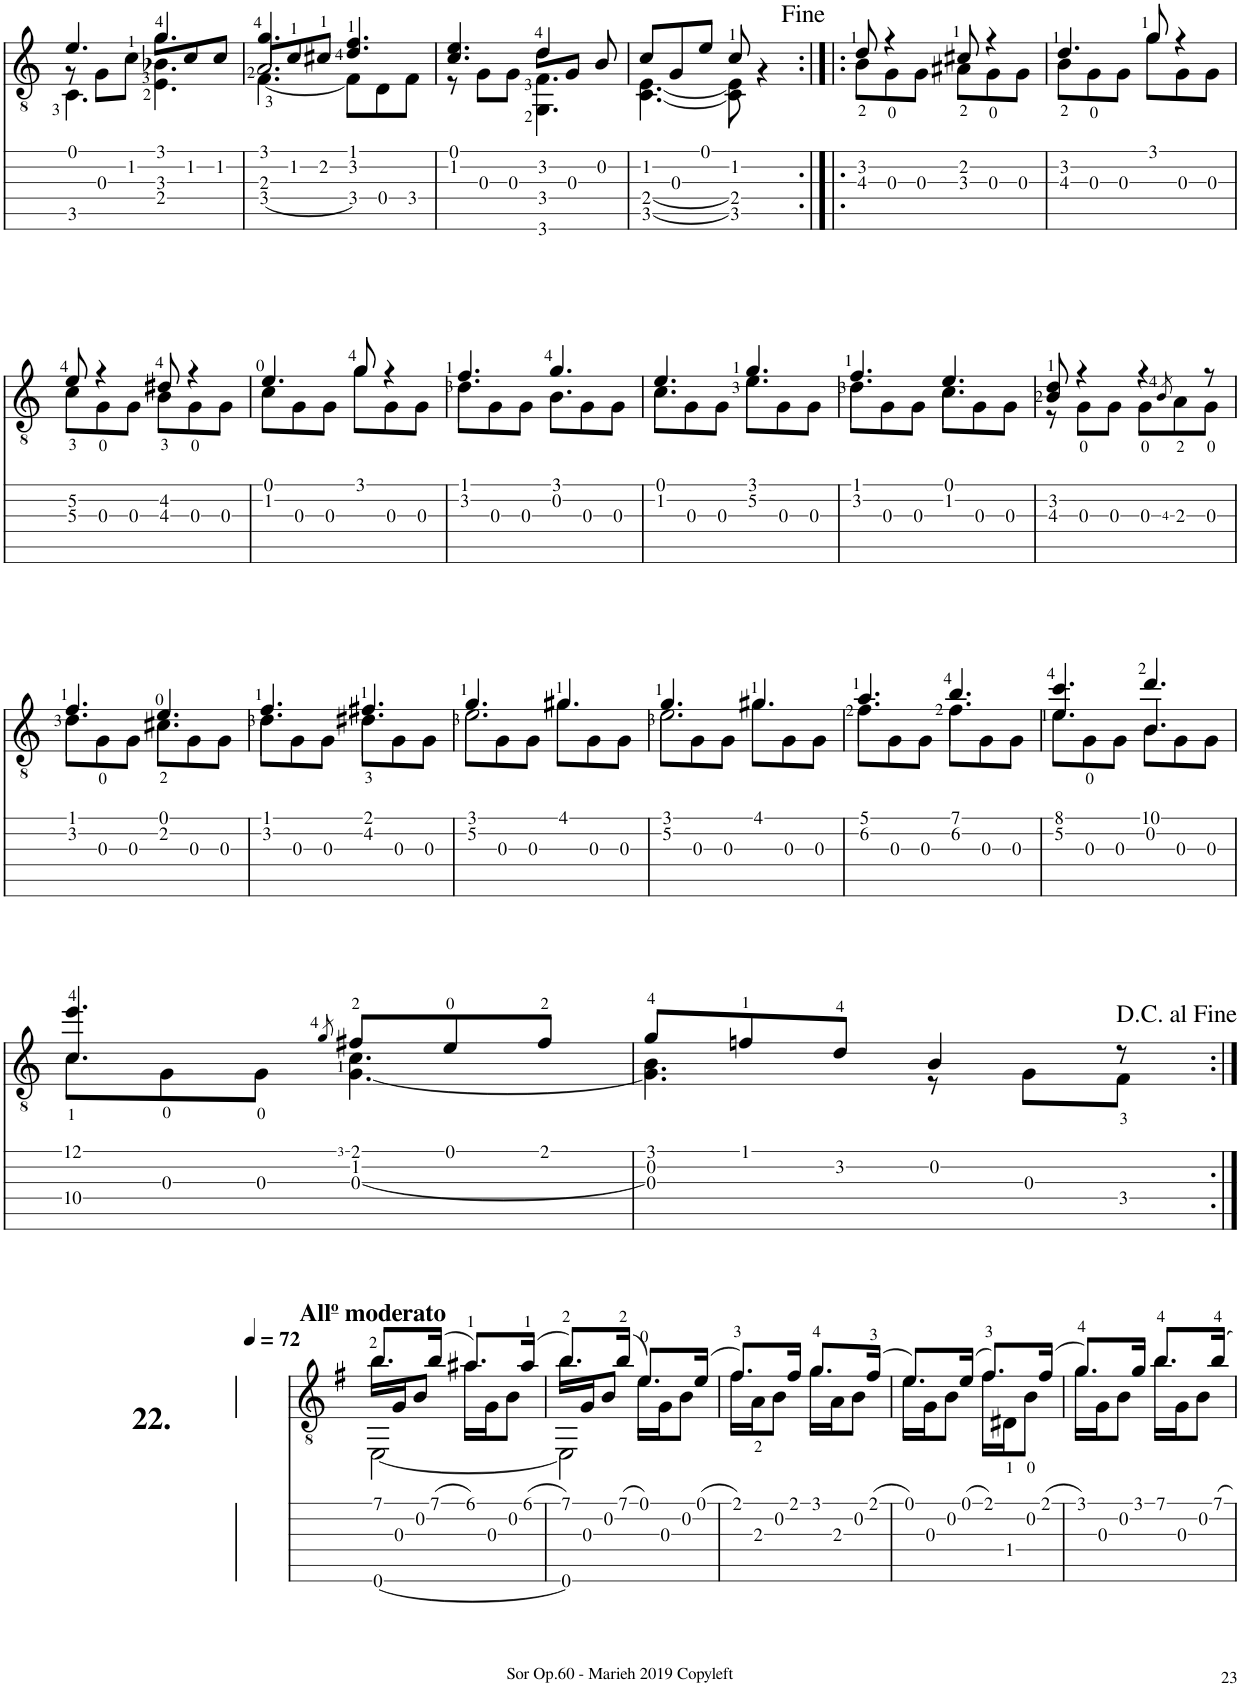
**kern	**kern
*part2	*part1
*staff2	*staff1
*I"Guitare classique (Tablature)	*I"Classical Guitar
!!LO:PB:g=z
*	*clefGv2
*k[]	*k[]
*M6/8	*M6/8
=15	=15
*^	*^
*	*^	*	*^
4.e	8r	4.C	4.e/	8r	4.C\
.	8GL	.	.	8G\L	.
.	8c>J	.	.	8c>\J	.
4.g	8g>L	4.E 4.B-X	4.g/	8g>\L	4.E\ 4.B-X\
.	8c	.	.	8c/	.
.	8cJ	.	.	8c/J	.
=16	=16	=16	=16	=16	=16
*	*	*^	*	*	*^
4.g	8AL	2.A	[4.F	4.g/	8A/L	2.A/	[4.F\
.	8c	.	.	.	8c/	.	.
.	8c#XJ	.	.	.	8c#X/J	.	.
4.d 4.f	4.ryy	.	8FL]	4.d/ 4.f/	4.ryy	.	8F\L]
.	.	.	8D	.	.	.	8D\
.	.	.	8FJ	.	.	.	8F\J
*	*	*v	*v	*	*	*	*
*	*	*	*	*	*v	*v
=17	=17	=17	=17	=17	=17
4.c 4.e	8r	4.ryy	4.c/ 4.e/	8r	4.ryy
.	8GL	.	.	8G\L	.
.	8GJ	.	.	8G\J	.
4d	8d>L	4.GG 4.F	4d/	8d>\L	4.GG\ 4.F\
.	8GJ	.	.	8G/J	.
8B	8ryy	.	8B/	8ryy	.
*	*v	*v	*	*	*
*	*	*	*v	*v
=18	=18	=18	=18
8cL	[4.C [4.E	8c/L	[4.C\ [4.E\
8G	.	8G/	.
8eJ	.	8e/J	.
8c	8C] 8E]	8c/	8C\] 8E\]
4ryy	4r	4ryy	4r
=19:|!|:	=19:|!|:	=19:|!|:	=19:|!|:
8d	8BL	8d/	8B\L
4r	8G	4r	8G\
.	8GJ	.	8G\J
8c#X	8A#XL	8c#X/	8A#X\L
4r	8G	4r	8G\
.	8GJ	.	8G\J
=20	=20	=20	=20
4.d	8BL	4.d/	8B\L
.	8G	.	8G\
.	8GJ	.	8G\J
8g	8r	8g/	8g\L
4r	8GL	4r	8G\
.	8GJ	.	8G\J
!!LO:LB:g=z	!!
=21	=21	=21	=21
8e	8cL	8e/	8c\L
4r	8G	4r	8G\
.	8GJ	.	8G\J
8d#X	8BL	8d#X/	8B\L
4r	8G	4r	8G\
.	8GJ	.	8G\J
=22	=22	=22	=22
4.e	8cL	4.e/	8c\L
.	8G	.	8G\
.	8GJ	.	8G\J
8g	8r	8g/	8g\L
4r	8GL	4r	8G\
.	8GJ	.	8G\J
=23	=23	=23	=23
*	*^	*	*^
4.f	4.d	8dL	4.f/	4.d\	8d\L
.	.	8G	.	.	8G\
.	.	8GJ	.	.	8G\J
4.g	4.B	8BL	4.g/	4.B\	8B\L
.	.	8G	.	.	8G\
.	.	8GJ	.	.	8G\J
=24	=24	=24	=24	=24	=24
4.e	4.c	8cL	4.e/	4.c\	8c\L
.	.	8G	.	.	8G\
.	.	8GJ	.	.	8G\J
4.g	4.e	8eL	4.g/	4.e\	8e\L
.	.	8G	.	.	8G\
.	.	8GJ	.	.	8G\J
=25	=25	=25	=25	=25	=25
4.f	4.d	8dL	4.f/	4.d\	8d\L
.	.	8G	.	.	8G\
.	.	8GJ	.	.	8G\J
4.e	4.c	8cL	4.e/	4.c\	8c\L
.	.	8G	.	.	8G\
.	.	8GJ	.	.	8G\J
*	*v	*v	*	*	*
*	*	*	*v	*v
=26	=26	=26	=26
8B 8d	8r	8B/ 8d/	8r
4r	8GL	4r	8G\L
.	8GJ	.	8G\J
4r	8GL	4r	8G\L
.	qB	.	8qB/
.	8A	.	8A\
8r	8GJ	8r	8G\J
!!LO:LB:g=z
=27	=27	=27	=27
*	*^	*	*^
4.f	4.d	8dL	4.f/	4.d\	8d\L
.	.	8G	.	.	8G\
.	.	8GJ	.	.	8G\J
4.e	4.c#X	8c#L	4.e/	4.c#X\	8c#\L
.	.	8G	.	.	8G\
.	.	8GJ	.	.	8G\J
=28	=28	=28	=28	=28	=28
4.f	4.d	8dL	4.f/	4.d\	8d\L
.	.	8G	.	.	8G\
.	.	8GJ	.	.	8G\J
4.f#X	4.d#X	8d#L	4.f#X/	4.d#X\	8d#\L
.	.	8G	.	.	8G\
.	.	8GJ	.	.	8G\J
=29	=29	=29	=29	=29	=29
4.g	2.e	8eL	4.g/	2.e\	8e\L
.	.	8G	.	.	8G\
.	.	8GJ	.	.	8G\J
4.g#X	.	8g#L	4.g#X/	.	8g#\L
.	.	8G	.	.	8G\
.	.	8GJ	.	.	8G\J
=30	=30	=30	=30	=30	=30
4.g	2.e	8eL	4.g/	2.e\	8e\L
.	.	8G	.	.	8G\
.	.	8GJ	.	.	8G\J
4.g#X	.	8g#L	4.g#X/	.	8g#\L
.	.	8G	.	.	8G\
.	.	8GJ	.	.	8G\J
=31	=31	=31	=31	=31	=31
4.a	4.f	8fL	4.a/	4.f\	8f\L
.	.	8G	.	.	8G\
.	.	8GJ	.	.	8G\J
4.b	4.f	8fL	4.b/	4.f\	8f\L
.	.	8G	.	.	8G\
.	.	8GJ	.	.	8G\J
=32	=32	=32	=32	=32	=32
4.cc	4.e	8eL	4.cc/	4.e/	8e\L
.	.	8G	.	.	8G\
.	.	8GJ	.	.	8G\J
4.dd	4.B	8BL	4.dd/	4.B/	8B\L
.	.	8G	.	.	8G\
.	.	8GJ	.	.	8G\J
*	*v	*v	*	*	*
*	*	*	*v	*v
!!LO:LB:g=z
=33	=33	=33	=33
4.c< 4.ee<	8cL	4.c/< 4.ee/<	8c\L
.	8G	.	8G\
.	8GJ	.	8G\J
qg	.	8qg/	.
8f#XL	[4.G 4.c	8f#X/L	[4.G\ 4.c\
8e	.	8e/	.
8f#J	.	8f#/J	.
=34	=34	=34	=34
8gL	4.G] 4.B	8g/L	4.G\] 4.B\
8fn	.	8fn/	.
8dJ	.	8d/J	.
4B	8r	4B/	8r
.	8GL	.	8G\L
8r	8FJ	8r	8F\J
*v	*v	*	*
*	*v	*v
!!LO:LB:g=z
=1:|!	=1:|!
*stria6	*
*k[f#]	*k[f#]
*M2/4	*M2/4
2r	2r
=2	=2
2r	2r
=3	=3
*k[f#]	*k[f#]
*	*MM72
*^	*^
*	*^	*	*^
!	!	!	!LO:TX:a:B:t=All	!	!
!	!	!	!LO:TX:a:t=o	!	!
!	!	!	!LO:TX:a:t=moderato	!	!
!	!	!	!LO:TX:a:B:t=22.	!	!
8.bL	16bLL	[2EE	8.b/L	16b\LL	[2EE\
.	16GJ	.	.	16G/J	.
.	8BJ	.	.	8B/J	.
(16bJk	.	.	(16b/Jk	.	.
8.a#XL)	16a#LL	.	8.a#X/L)	16a#\LL	.
.	16GJ	.	.	16G\J	.
.	8BJ	.	.	8B\J	.
(16a#Jk	.	.	(16a#/Jk	.	.
=4	=4	=4	=4	=4	=4
8.bL)	16bLL	2EE]	8.b/L)	16b\LL	2EE\]
.	16GJ	.	.	16G/J	.
.	8BJ	.	.	8B/J	.
(16bJk	.	.	(16b/Jk	.	.
8.eL)	16eLL	.	8.e/L)	16e\LL	.
.	16GJ	.	.	16G\J	.
.	8BJ	.	.	8B\J	.
(16eJk	.	.	(16e/Jk	.	.
*	*v	*v	*	*	*
*	*	*	*v	*v
=5	=5	=5	=5
8.f#L)	16f#LL	8.f#/L)	16f#\LL
.	16AJ	.	16A\J
.	8BJ	.	8B\J
16f#Jk	.	16f#/Jk	.
8.gL	16gLL	8.g/L	16g\LL
.	16AJ	.	16A\J
.	8BJ	.	8B\J
(16f#Jk	.	(16f#/Jk	.
=6	=6	=6	=6
8.eL)	16eLL	8.e/L)	16e\LL
.	16GJ	.	16G\J
.	8BJ	.	8B\J
(16eJk	.	(16e/Jk	.
8.f#L)	16f#LL	8.f#/L)	16f#\LL
.	16D#XJ	.	16D#X\J
.	8BJ	.	8B\J
(16f#Jk	.	(16f#/Jk	.
=7	=7	=7	=7
8.gL)	16gLL	8.g/L)	16g\LL
.	16GJ	.	16G\J
.	8BJ	.	8B\J
16gJk	.	16g/Jk	.
8.bL	16bLL	8.b/L	16b\LL
.	16GJ	.	16G\J
.	8BJ	.	8B\J
16bJk	.	16b/Jk	.
*v	*v	*	*
*	*v	*v
=	=
*-	*-
